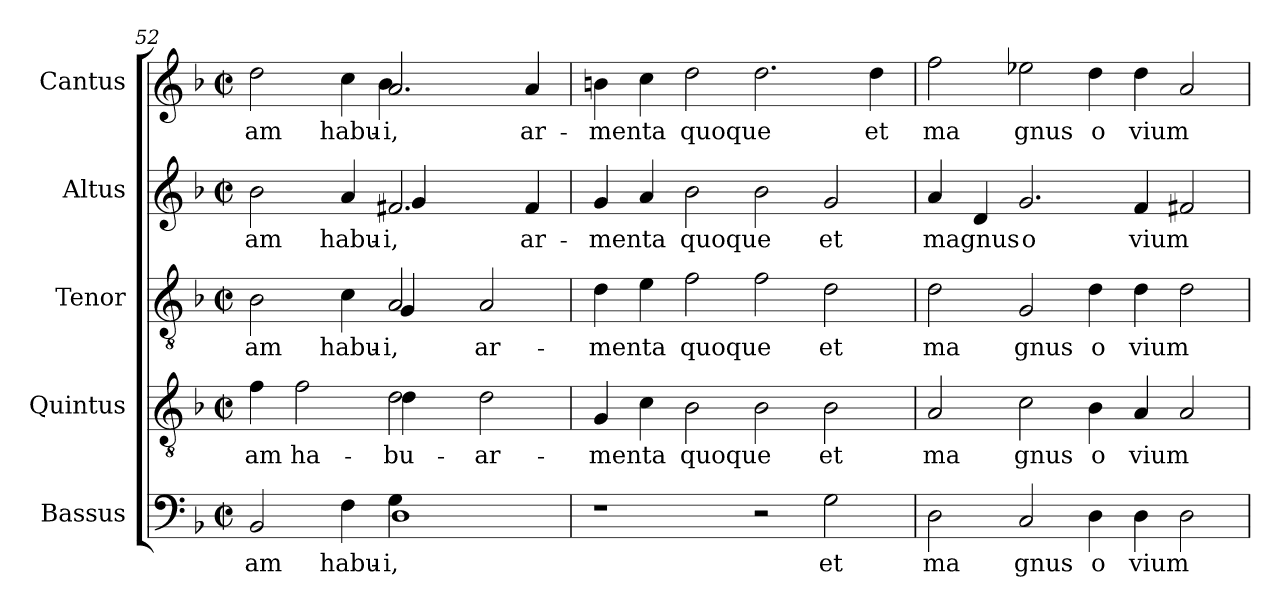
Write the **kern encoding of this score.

**kern	**text	**kern	**text	**kern	**text	**kern	**text	**kern	**text
*part5	*part5	*part4	*part4	*part3	*part3	*part2	*part2	*part1	*part1
*staff5	*staff5	*staff4	*staff4	*staff3	*staff3	*staff2	*staff2	*staff1	*staff1
*I"Bassus	*	*I"Quintus	*	*I"Tenor	*	*I"Altus	*	*I"Cantus	*
*clefF4	*	*clefGv2	*	*clefGv2	*	*clefG2	*	*clefG2	*
*k[b-]	*	*k[b-]	*	*k[b-]	*	*k[b-]	*	*k[b-]	*
*F:	*	*F:	*	*F:	*	*F:	*	*F:	*
*M2/2	*	*M2/2	*	*M2/2	*	*M2/2	*	*M2/2	*
*met(c|)	*	*met(c|)	*	*met(c|)	*	*met(c|)	*	*met(c|)	*
=52	=52	=52	=52	=52	=52	=52	=52	=52	=52
!	!LO:LY:b:cj	!	!LO:LY:b:cj	!	!LO:LY:b:cj	!	!LO:LY:b:cj	!	!LO:LY:b:cj
*^	*	*^	*	*^	*	*^	*	*^	*
2BB-/	2.ryy	-am	4f\	2.ryy	-am	2B-\	2.ryy	-am	2b-\	2.ryy	-am	2dd\	2.ryy	-am
!	!	!	!	!	!LO:LY:b:cj	!	!	!	!	!	!	!	!	!
.	.	.	2f\	.	ha-	.	.	.	.	.	.	.	.	.
!	!	!LO:LY:b	!	!	!	!	!	!LO:LY:b	!	!	!LO:LY:b	!	!	!LO:LY:b
4F\	.	habu-	.	.	.	4c\	.	habu-	4a/	.	habu-	4cc\	.	habu-
!	!	!LO:LY:b:cj	!	!	!LO:LY:b:cj	!	!	!	!	!	!	!	!	!
!	!	!	!	!	!LO:LY:b:cj	!	!	!LO:LY:b:cj	!	!	!LO:LY:b:cj	!	!	!LO:LY:b:cj
4G\	1D	-i,	2d\	4d\	-bu-	2A/	4G/	-i,	2.f#X/	4g/	-i,	2.a/	4b-\	-i,
2.ryy	.	.	.	2.ryy	.	.	2.ryy	.	.	2.ryy	.	.	2.ryy	.
!	!	!	!	!	!LO:LY:b:cj	!	!	!LO:LY:b:cj	!	!	!	!	!	!
.	.	.	2d\	.	ar-	2A/	.	ar-	.	.	.	.	.	.
!	!	!	!	!	!	!	!	!	!	!	!LO:LY:b:cj	!	!	!LO:LY:b:cj
.	.	.	.	.	.	.	.	.	4f#/	.	ar-	4a/	.	ar-
*v	*v	*	*	*	*	*v	*v	*	*v	*v	*	*v	*v	*
*	*	*v	*v	*	*	*	*	*	*	*
=53	=53	=53	=53	=53	=53	=53	=53	=53	=53
!	!	!	!LO:LY:b:cj	!	!LO:LY:b:cj	!	!LO:LY:b:cj	!	!LO:LY:b:cj
1r	.	4G/	-menta	4d\	-menta	4g/	-menta	4bn\	-menta
.	.	4c\	.	4e\	.	4a/	.	4cc\	.
!	!	!	!LO:LY:b:cj	!	!LO:LY:b:cj	!	!LO:LY:b:cj	!	!LO:LY:b:cj
.	.	2B-\	quoque	2f\	quoque	2b-\	quoque	2dd\	quoque
2r	.	2B-\	.	2f\	.	2b-\	.	2.dd\	.
!	!LO:LY:b:cj	!	!LO:LY:b:cj	!	!LO:LY:b:cj	!	!LO:LY:b:cj	!	!
2G\	et	2B-\	et	2d\	et	2g/	et	.	.
!	!	!	!	!	!	!	!	!	!LO:LY:b:cj
.	.	.	.	.	.	.	.	4dd\	et
!!LO:LB:g=z
=54	=54	=54	=54	=54	=54	=54	=54	=54	=54
!	!LO:LY:b:cj	!	!LO:LY:b:cj	!	!LO:LY:b:cj	!	!LO:LY:b	!	!LO:LY:b:cj
2D\	ma	2A/	ma	2d\	ma	4a/	magnus	2ff\	ma
.	.	.	.	.	.	4d/	.	.	.
!	!LO:LY:b:cj	!	!LO:LY:b:cj	!	!LO:LY:b:cj	!	!LO:LY:b:cj	!	!LO:LY:b:cj
2C/	gnus	2c\	gnus	2G/	gnus	2.g/	o	2ee-X\	gnus
!	!LO:LY:b:cj	!	!LO:LY:b:cj	!	!LO:LY:b:cj	!	!	!	!LO:LY:b:cj
4D\	o	4B-\	o	4d\	o	.	.	4dd\	o
!	!LO:LY:b	!	!LO:LY:b	!	!LO:LY:b	!	!LO:LY:b	!	!LO:LY:b
4D\	vium	4A/	vium	4d\	vium	4f/	vium	4dd\	vium
2D\	.	2A/	.	2d\	.	2f#X/	.	2a/	.
=	=	=	=	=	=	=	=	=	=
*-	*-	*-	*-	*-	*-	*-	*-	*-	*-
